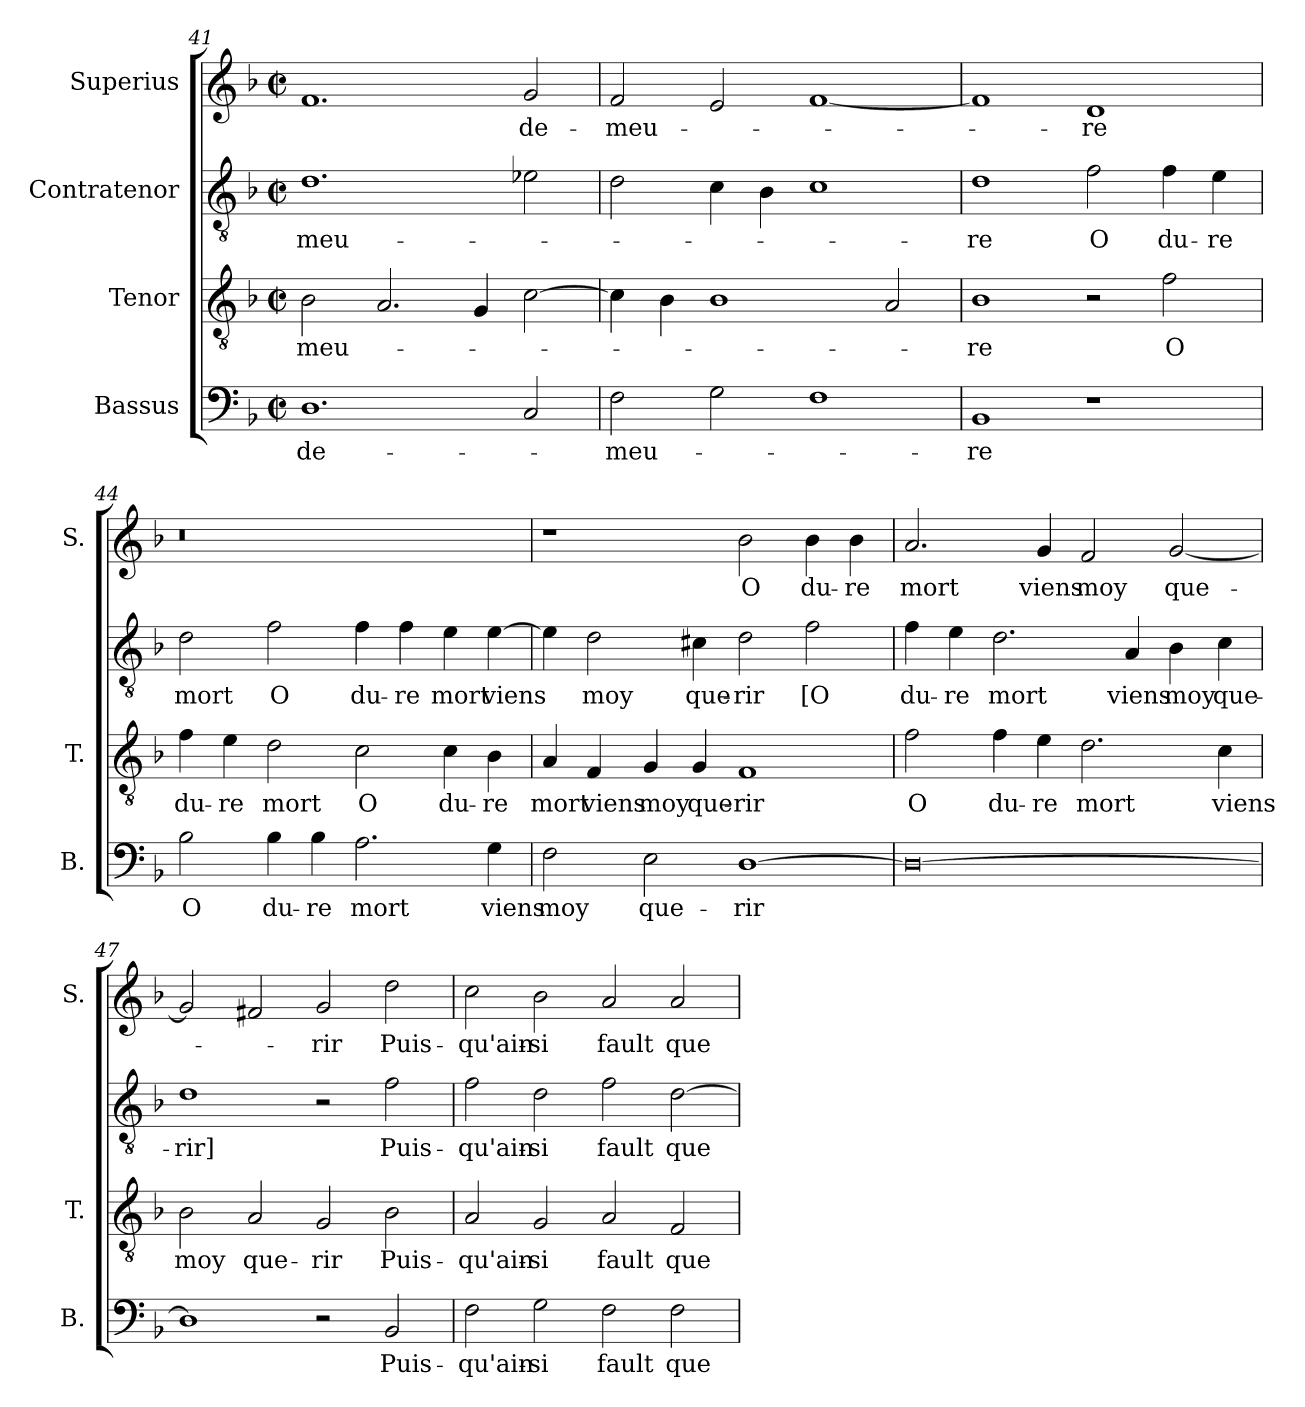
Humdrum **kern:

**kern	**text	**kern	**text	**kern	**text	**kern	**text
*part4	*part4	*part3	*part3	*part2	*part2	*part1	*part1
*staff4	*staff4	*staff3	*staff3	*staff2	*staff2	*staff1	*staff1
*I"Bassus	*	*I"Tenor	*	*I"Contratenor	*	*I"Superius	*
*I'B.	*	*I'T.	*	*	*	*I'S.	*
*clefF4	*	*clefGv2	*	*clefGv2	*	*clefG2	*
*k[b-]	*	*k[b-]	*	*k[b-]	*	*k[b-]	*
*F:	*	*F:	*	*F:	*	*F:	*
*M2/2	*	*M2/2	*	*M2/2	*	*M2/2	*
*met(c|)	*	*met(c|)	*	*met(c|)	*	*met(c|)	*
=41	=41	=41	=41	=41	=41	=41	=41
1.D\	de-	2B-\	-meu-	1.d\	-meu-	1.f/	.
.	.	2.A/	.	.	.	.	.
.	.	4G/	.	.	.	.	.
2C/	.	[2c\	.	2e-X\	.	2g/	de-
=42	=42	=42	=42	=42	=42	=42	=42
2F\	-meu-	4c\]	.	2d\	.	2f/	-meu-
.	.	4B-\	.	.	.	.	.
2G\	.	1B-\	.	4c\	.	2e/	.
.	.	.	.	4B-\	.	.	.
1F\	.	.	.	1c\	.	[1f/	.
.	.	2A/	.	.	.	.	.
=43	=43	=43	=43	=43	=43	=43	=43
1BB-/	-re	1B-\	-re	1d\	-re	1f/]	.
1r	.	2r	.	2f\	O	1d/	-re
.	.	2f\	O	4f\	du-	.	.
.	.	.	.	4e\	-re	.	.
=44	=44	=44	=44	=44	=44	=44	=44
!	!	!	!	!	!	!LO:N:vis=0	!
2B-\	O	4f\	du-	2d\	mort	1r	.
.	.	4e\	-re	.	.	.	.
4B-\	du-	2d\	mort	2f\	O	.	.
4B-\	-re	.	.	.	.	.	.
2.A\	mort	2c\	O	4f\	du-	1ryy	.
.	.	.	.	4f\	-re	.	.
.	.	4c\	du-	4e\	mort	.	.
4G\	viens	4B-\	-re	[4e\	viens	.	.
!!LO:PB:g=z
=45	=45	=45	=45	=45	=45	=45	=45
2F\	moy	4A/	mort	4e\]	.	1r	.
.	.	4F/	viens	2d\	moy	.	.
2E\	que-	4G/	moy	.	.	.	.
.	.	4G/	que-	4c#X\	que-	.	.
[1D\	-rir	1F/	-rir	2d\	-rir	2b-\	O
.	.	.	.	2f\	[O	4b-\	du-
.	.	.	.	.	.	4b-\	-re
=46	=46	=46	=46	=46	=46	=46	=46
0D\_	.	2f\	O	4f\	du-	2.a/	mort
.	.	.	.	4e\	-re	.	.
.	.	4f\	du-	2.d\	mort	.	.
.	.	4e\	-re	.	.	4g/	viens
.	.	2.d\	mort	.	.	2f/	moy
.	.	.	.	4A/	viens	.	.
.	.	.	.	4B-\	moy	[2g/	que-
.	.	4c\	viens	4c\	que-	.	.
=47	=47	=47	=47	=47	=47	=47	=47
1D\]	.	2B-\	moy	1d\	-rir]	2g/]	.
.	.	2A/	que-	.	.	2f#X/	.
2r	.	2G/	-rir	2r	.	2g/	-rir
2BB-/	Puis-	2B-\	Puis-	2f\	Puis-	2dd\	Puis-
=48	=48	=48	=48	=48	=48	=48	=48
2F\	-qu'ain-	2A/	-qu'ain-	2f\	-qu'ain-	2cc\	-qu'ain-
2G\	-si	2G/	-si	2d\	-si	2b-\	-si
2F\	fault	2A/	fault	2f\	fault	2a/	fault
2F\	que	2F/	que	[2d\	que	2a/	que
=	=	=	=	=	=	=	=
*-	*-	*-	*-	*-	*-	*-	*-
